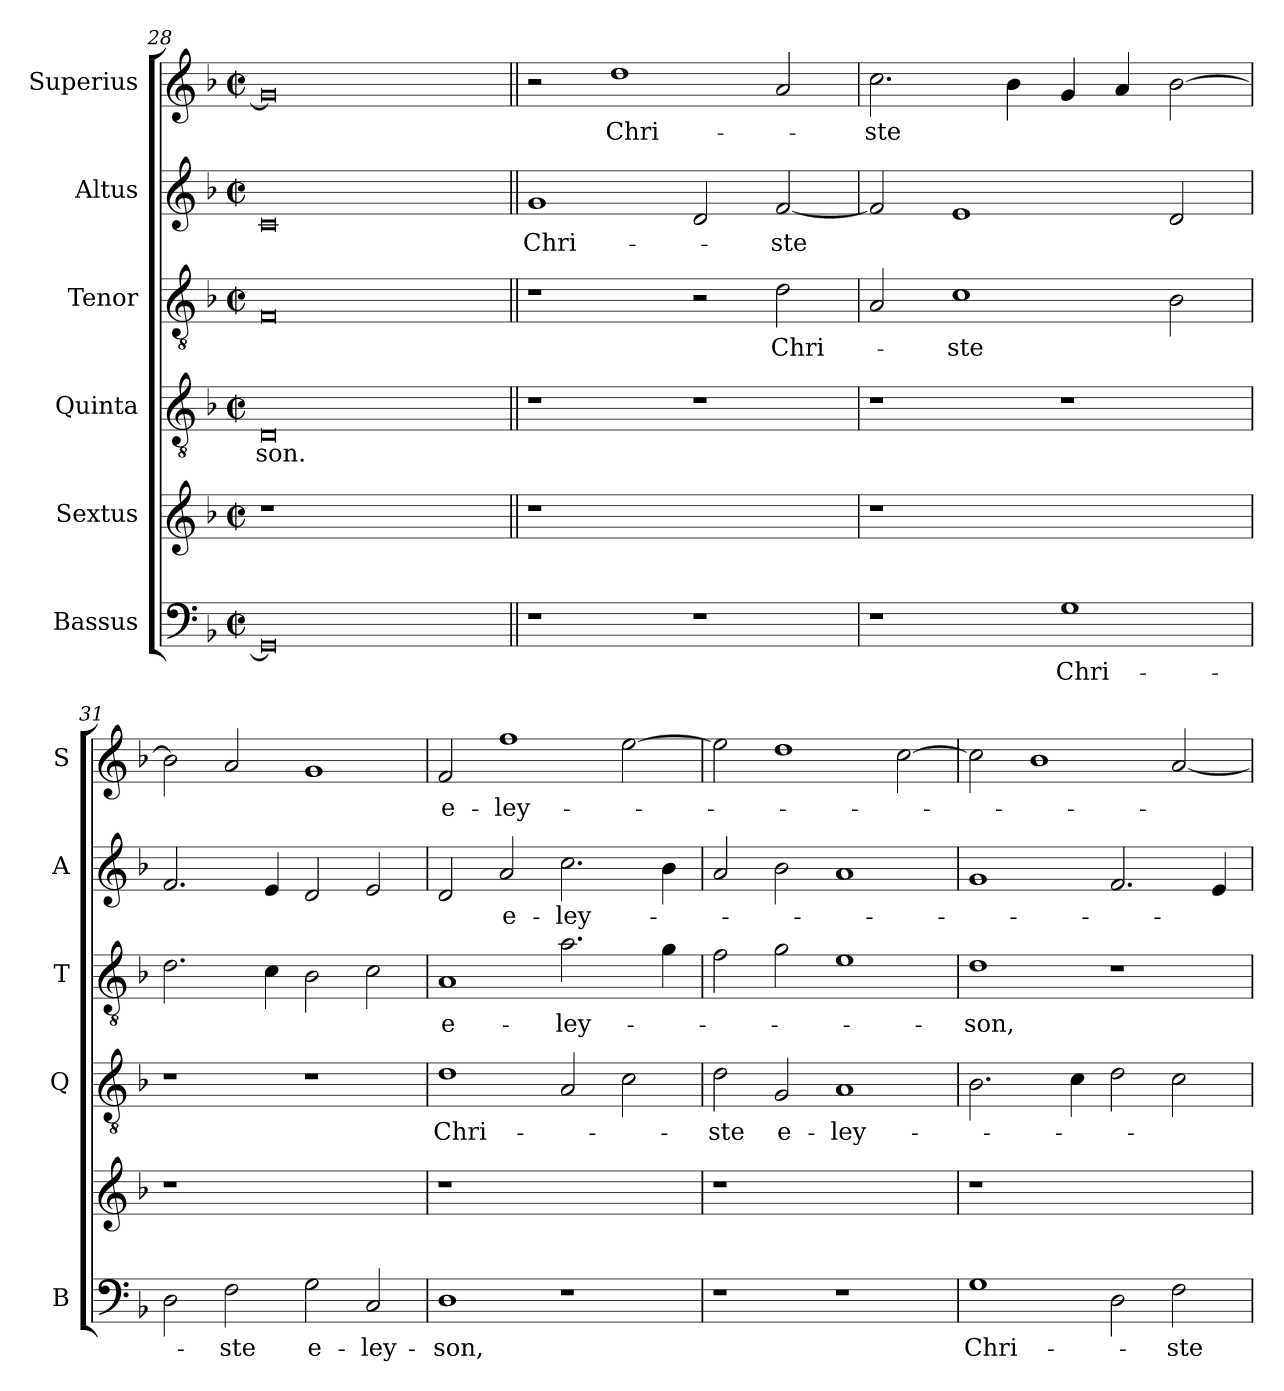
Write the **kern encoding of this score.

**kern	**text	**kern	**kern	**text	**kern	**text	**kern	**text	**kern	**text
*part6	*part6	*part5	*part4	*part4	*part3	*part3	*part2	*part2	*part1	*part1
*staff6	*staff6	*staff5	*staff4	*staff4	*staff3	*staff3	*staff2	*staff2	*staff1	*staff1
*I"Bassus	*	*I"Sextus	*I"Quinta	*	*I"Tenor	*	*I"Altus	*	*I"Superius	*
*I'B	*	*	*I'Q	*	*I'T	*	*I'A	*	*I'S	*
*clefF4	*	*clefG2	*clefGv2	*	*clefGv2	*	*clefG2	*	*clefG2	*
*k[b-]	*	*k[b-]	*k[b-]	*	*k[b-]	*	*k[b-]	*	*k[b-]	*
*F:	*	*F:	*F:	*	*F:	*	*F:	*	*F:	*
*M2/2	*	*M2/2	*M2/2	*	*M2/2	*	*M2/2	*	*M2/2	*
*met(c|)	*	*met(c|)	*met(c|)	*	*met(c|)	*	*met(c|)	*	*met(c|)	*
=28	=28	=28	=28	=28	=28	=28	=28	=28	=28	=28
!	!	!	!	!LO:LY:b	!	!	!	!	!	!
0GG]	.	1r	0D	-son.	0F	.	0c	.	0g]	.
.	.	1ryy	.	.	.	.	.	.	.	.
!!LO:PB:g=z
=29||	=29||	=29||	=29||	=29||	=29||	=29||	=29||	=29||	=29||	=29||
!	!	!	!	!	!	!	!	!LO:LY:b	!	!
1r	.	1r	1r	.	1r	.	1g	Chri-	2r	.
!	!	!	!	!	!	!	!	!	!	!LO:LY:b
.	.	.	.	.	.	.	.	.	1dd	Chri-
1r	.	1ryy	1r	.	2r	.	2d/	.	.	.
!	!	!	!	!	!	!LO:LY:b	!	!LO:LY:b	!	!
.	.	.	.	.	2d\	Chri-	[2f/	-ste	2a/	.
=30	=30	=30	=30	=30	=30	=30	=30	=30	=30	=30
!	!	!	!	!	!	!	!	!	!	!LO:LY:b
1r	.	1r	1r	.	2A/	.	2f/]	.	2.cc\	-ste
!	!	!	!	!	!	!LO:LY:b	!	!	!	!
.	.	.	.	.	1c	-ste	1e	.	.	.
.	.	.	.	.	.	.	.	.	4b-\	.
!	!LO:LY:b	!	!	!	!	!	!	!	!	!
1G	Chri-	1ryy	1r	.	.	.	.	.	4g/	.
.	.	.	.	.	.	.	.	.	4a/	.
.	.	.	.	.	2B-\	.	2d/	.	[2b-\	.
=31	=31	=31	=31	=31	=31	=31	=31	=31	=31	=31
2D\	.	1r	1r	.	2.d\	.	2.f/	.	2b-\]	.
!	!LO:LY:b	!	!	!	!	!	!	!	!	!
2F\	-ste	.	.	.	.	.	.	.	2a/	.
.	.	.	.	.	4c\	.	4e/	.	.	.
!	!LO:LY:b	!	!	!	!	!	!	!	!	!
2G\	e-	1ryy	1r	.	2B-\	.	2d/	.	1g	.
!	!LO:LY:b	!	!	!	!	!	!	!	!	!
2C/	-ley-	.	.	.	2c\	.	2e/	.	.	.
=32	=32	=32	=32	=32	=32	=32	=32	=32	=32	=32
!	!LO:LY:b	!	!	!LO:LY:b	!	!LO:LY:b	!	!	!	!LO:LY:b
1D	-son,	1r	1d	Chri-	1A	e-	2d/	.	2f/	e-
!	!	!	!	!	!	!	!	!LO:LY:b	!	!LO:LY:b
.	.	.	.	.	.	.	2a/	e-	1ff	-ley-
!	!	!	!	!	!	!LO:LY:b	!	!LO:LY:b	!	!
1r	.	1ryy	2A/	.	2.a\	-ley-	2.cc\	-ley-	.	.
.	.	.	2c\	.	.	.	.	.	[2ee\	.
.	.	.	.	.	4g\	.	4b-\	.	.	.
=33	=33	=33	=33	=33	=33	=33	=33	=33	=33	=33
!	!	!	!	!LO:LY:b	!	!	!	!	!	!
1r	.	1r	2d\	-ste	2f\	.	2a/	.	2ee\]	.
!	!	!	!	!LO:LY:b	!	!	!	!	!	!
.	.	.	2G/	e-	2g\	.	2b-\	.	1dd	.
!	!	!	!	!LO:LY:b	!	!	!	!	!	!
1r	.	1ryy	1A	-ley-	1e	.	1a	.	.	.
.	.	.	.	.	.	.	.	.	[2cc\	.
!!LO:LB:g=z
=34	=34	=34	=34	=34	=34	=34	=34	=34	=34	=34
!	!LO:LY:b	!	!	!	!	!LO:LY:b	!	!	!	!
1G	Chri-	1r	2.B-\	.	1d	-son,	1g	.	2cc\]	.
.	.	.	.	.	.	.	.	.	1b-	.
.	.	.	4c\	.	.	.	.	.	.	.
2D\	.	1ryy	2d\	.	1r	.	2.f/	.	.	.
!	!LO:LY:b	!	!	!	!	!	!	!	!	!
2F\	-ste	.	2c\	.	.	.	.	.	[2a/	.
.	.	.	.	.	.	.	4e/	.	.	.
=	=	=	=	=	=	=	=	=	=	=
*-	*-	*-	*-	*-	*-	*-	*-	*-	*-	*-
